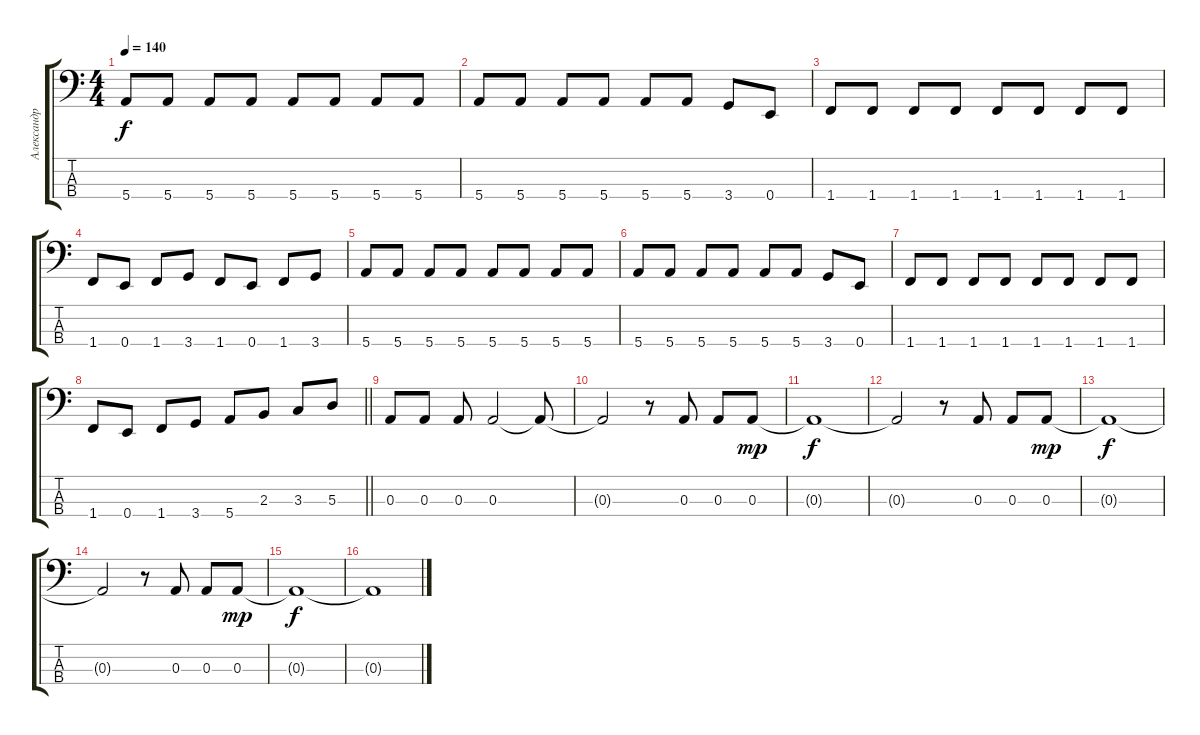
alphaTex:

\track ("Александр Тимонин" "Александр ") {instrument electricbassfinger}
\staff {score tabs}
\tuning (G2 D2 A1 E1) {hide}
\ts (4 4)
\tempo 140
\clef f4
\ks c
5.4.8{dy f} 5.4.8 5.4.8 5.4.8 5.4.8 5.4.8 5.4.8 5.4.8 |
5.4.8 5.4.8 5.4.8 5.4.8 5.4.8 5.4.8 3.4.8 0.4.8 |
1.4.8 1.4.8 1.4.8 1.4.8 1.4.8 1.4.8 1.4.8 1.4.8 |
1.4.8 0.4.8 1.4.8 3.4.8 1.4.8 0.4.8 1.4.8 3.4.8 |
5.4.8 5.4.8 5.4.8 5.4.8 5.4.8 5.4.8 5.4.8 5.4.8 |
5.4.8 5.4.8 5.4.8 5.4.8 5.4.8 5.4.8 3.4.8 0.4.8 |
1.4.8 1.4.8 1.4.8 1.4.8 1.4.8 1.4.8 1.4.8 1.4.8 |
\barLineRight lightlight
1.4.8 0.4.8 1.4.8 3.4.8 5.4.8 2.3.8 3.3.8 5.3.8 |
0.3.8 0.3.8 0.3.8 0.3.2 0.3{t}.8 |
0.3{t}.2 r.8 0.3.8 0.3.8 0.3.8{dy mp} |
0.3{t}.1{dy f} |
0.3{t}.2 r.8 0.3.8 0.3.8 0.3.8{dy mp} |
0.3{t}.1{dy f volume 0} |
0.3{t}.2 r.8 0.3.8 0.3.8 0.3.8{dy mp} |
0.3{t}.1{dy f} |
0.3{t}.1
